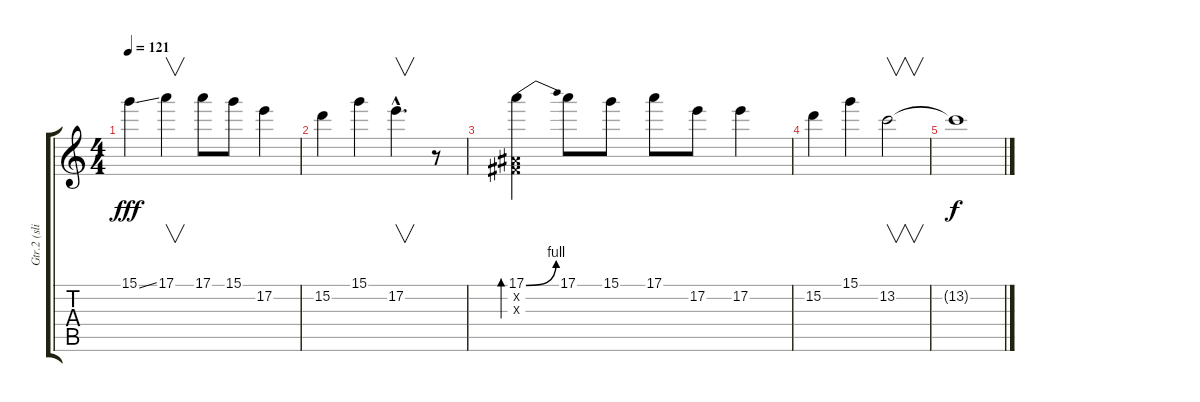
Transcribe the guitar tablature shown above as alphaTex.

\track ("Gtr.2 (slight dist.) - John" "Gtr.2 (sli") {instrument distortionguitar}
\staff {score tabs}
\tuning (E4 B3 G3 D3 A2 E2) {hide}
\ts (4 4)
\tempo 121
\clef g2
\ks c
15.1{ss}.4{dy fff} 17.1.4{v} 17.1.8 15.1.8 17.2.4 |
15.2.4 15.1.4 17.2{hac}.4{v d} r.8 |
(17.1{be (bend 0 0 60 4)} -1.2{x} -1.3{x}).4{bd 60} 17.1.8 15.1.8 17.1.8 17.2.8 17.2.4 |
15.2.4 15.1.4 13.2.2{v} |
13.2{t}.1{dy f}
